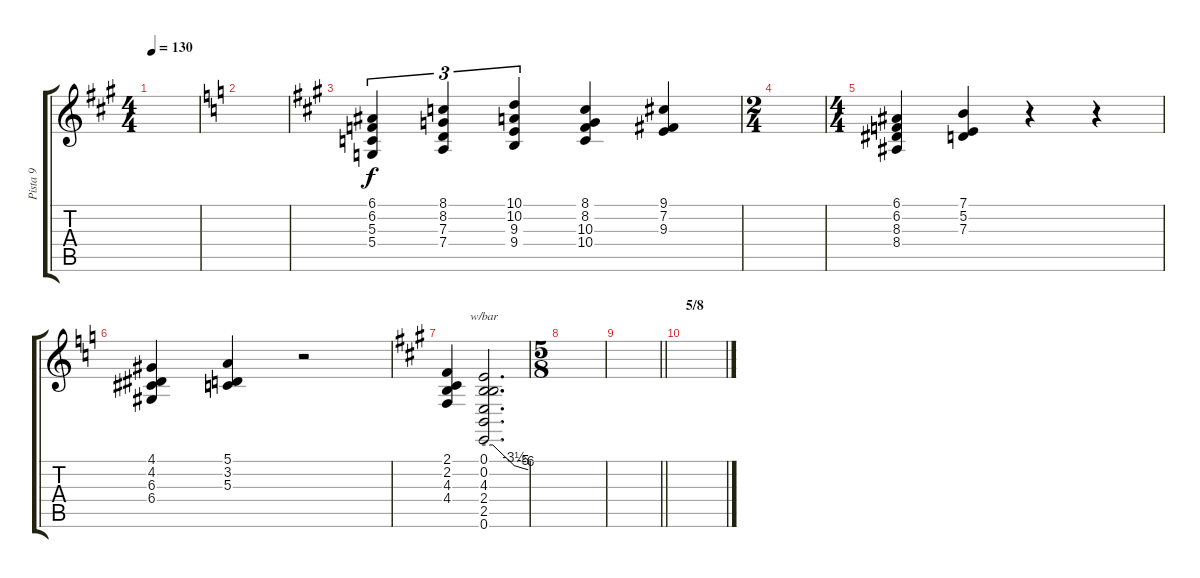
\track ("Pista 9" "Pista 9") {instrument acousticgrandpiano}
\staff {score tabs}
\tuning (E4 B3 G3 D3 A2 E2) {hide}
\ts (4 4)
\tempo 130
\clef g2
\ks a
|
\ks c
|
\ks a
(6.1 6.2 5.3 5.4).4{tu (3 2)} (8.1 8.2 7.3 7.4).4{tu (3 2)} (10.1 10.2 9.3 9.4).4{tu (3 2)} (8.1 8.2 10.3 10.4).4 (9.1 7.2 9.3).4 |
\ts (2 4)
|
\ts (4 4)
(6.1 6.2 8.3 8.4).4 (7.1 5.2 7.3).4 r.4 r.4 |
\ks c
(4.1 4.2 6.3 6.4).4 (5.1 3.2 5.3).4 r.2 |
\ks a
(2.1 2.2 4.3 4.4).4 (0.1 0.2 4.3 2.4 2.5 0.6).2{d tbe (custom default 0 0 12 0 41 -14 53 -20 60 -24)} |
\ts (5 8)
|
\barLineRight lightlight
|
\section ("" "5/8")
